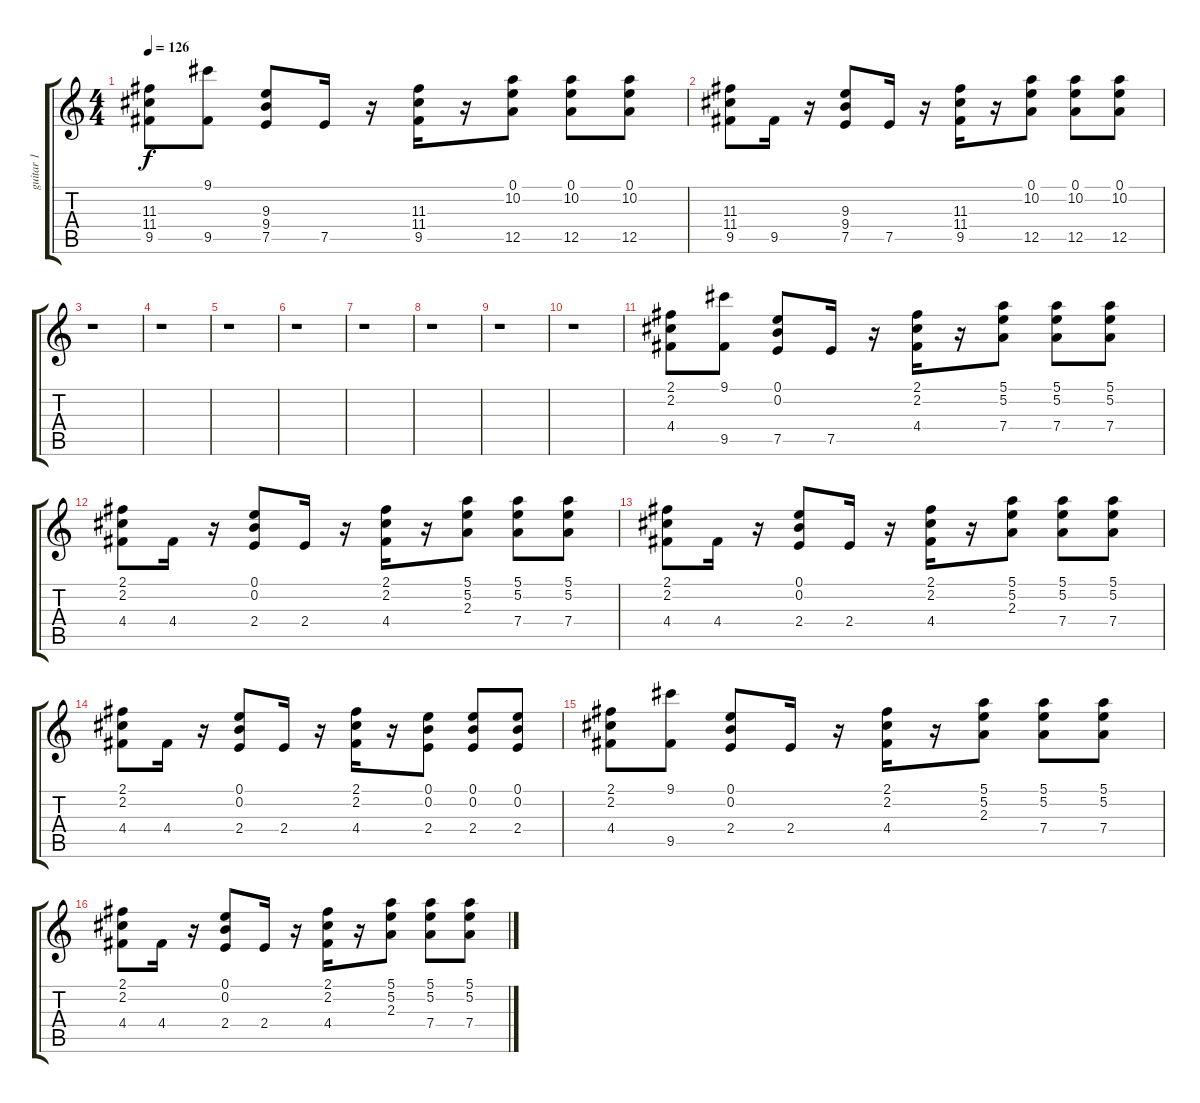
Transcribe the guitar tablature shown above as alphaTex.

\track ("guitar 1" "guitar 1") {instrument electricguitarclean}
\staff {score tabs}
\tuning (E4 B3 G3 D3 A2 E2) {hide}
\ts (4 4)
\tempo 126
\clef g2
\ks c
(11.3 11.4 9.5).8{dy f instrument electricguitarclean} (9.1 9.5).8 (9.3 9.4 7.5).8 7.5.16 r.16 (11.3 11.4 9.5).16 r.16 (0.1 10.2 12.5).8 (0.1 10.2 12.5).8 (0.1 10.2 12.5).8 |
(11.3 11.4 9.5).8 9.5.16 r.16 (9.3 9.4 7.5).8 7.5.16 r.16 (11.3 11.4 9.5).16 r.16 (0.1 10.2 12.5).8 (0.1 10.2 12.5).8 (0.1 10.2 12.5).8 |
r.1 |
r.1 |
r.1 |
r.1 |
r.1 |
r.1 |
r.1 |
r.1 |
(2.1 2.2 4.4).8 (9.1 9.5).8 (0.1 0.2 7.5).8 7.5.16 r.16 (2.1 2.2 4.4).16 r.16 (5.1 5.2 7.4).8 (5.1 5.2 7.4).8 (5.1 5.2 7.4).8 |
(2.1 2.2 4.4).8 4.4.16 r.16 (0.1 0.2 2.4).8 2.4.16 r.16 (2.1 2.2 4.4).16 r.16 (5.1 5.2 2.3).8 (5.1 5.2 7.4).8 (5.1 5.2 7.4).8 |
(2.1 2.2 4.4).8 4.4.16 r.16 (0.1 0.2 2.4).8 2.4.16 r.16 (2.1 2.2 4.4).16 r.16 (5.1 5.2 2.3).8 (5.1 5.2 7.4).8 (5.1 5.2 7.4).8 |
(2.1 2.2 4.4).8 4.4.16 r.16 (0.1 0.2 2.4).8 2.4.16 r.16 (2.1 2.2 4.4).16 r.16 (0.1 0.2 2.4).8 (0.1 0.2 2.4).8 (0.1 0.2 2.4).8 |
(2.1 2.2 4.4).8 (9.1 9.5).8 (0.1 0.2 2.4).8 2.4.16 r.16 (2.1 2.2 4.4).16 r.16 (5.1 5.2 2.3).8 (5.1 5.2 7.4).8 (5.1 5.2 7.4).8 |
(2.1 2.2 4.4).8 4.4.16 r.16 (0.1 0.2 2.4).8 2.4.16 r.16 (2.1 2.2 4.4).16 r.16 (5.1 5.2 2.3).8 (5.1 5.2 7.4).8 (5.1 5.2 7.4).8
